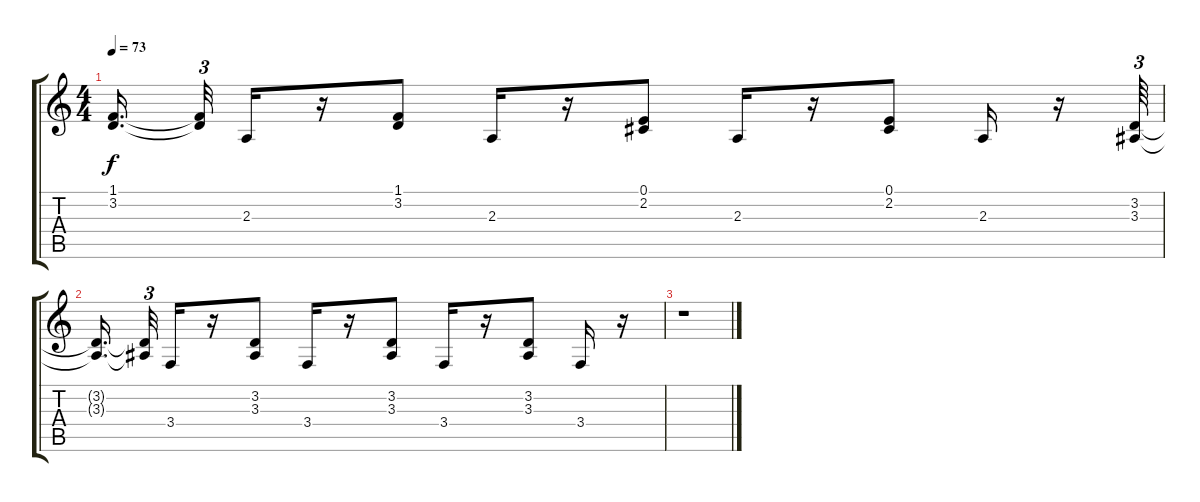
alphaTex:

\track "" {instrument acousticgrandpiano}
\staff {score tabs}
\tuning (E4 B3 G3 D3 A2 E2) {hide}
\ts (4 4)
\tempo 73
\clef g2
\ks c
(1.1{t} 3.2{t}).16{d dy f} (1.1{t} 3.2{t}).32{tu (3 2)} 2.3.16 r.16 (1.1 3.2).8 2.3.16 r.16 (0.1 2.2).8 2.3.16 r.16 (0.1 2.2).8 2.3.16 r.16 (3.2 3.3).64{tu (3 2)} |
(3.2{t} 3.3{t}).16{d} (3.2{t} 3.3{t}).32{tu (3 2)} 3.4.16 r.16 (3.2 3.3).8 3.4.16 r.16 (3.2 3.3).8 3.4.16 r.16 (3.2 3.3).8 3.4.16 r.16 |
r.1
